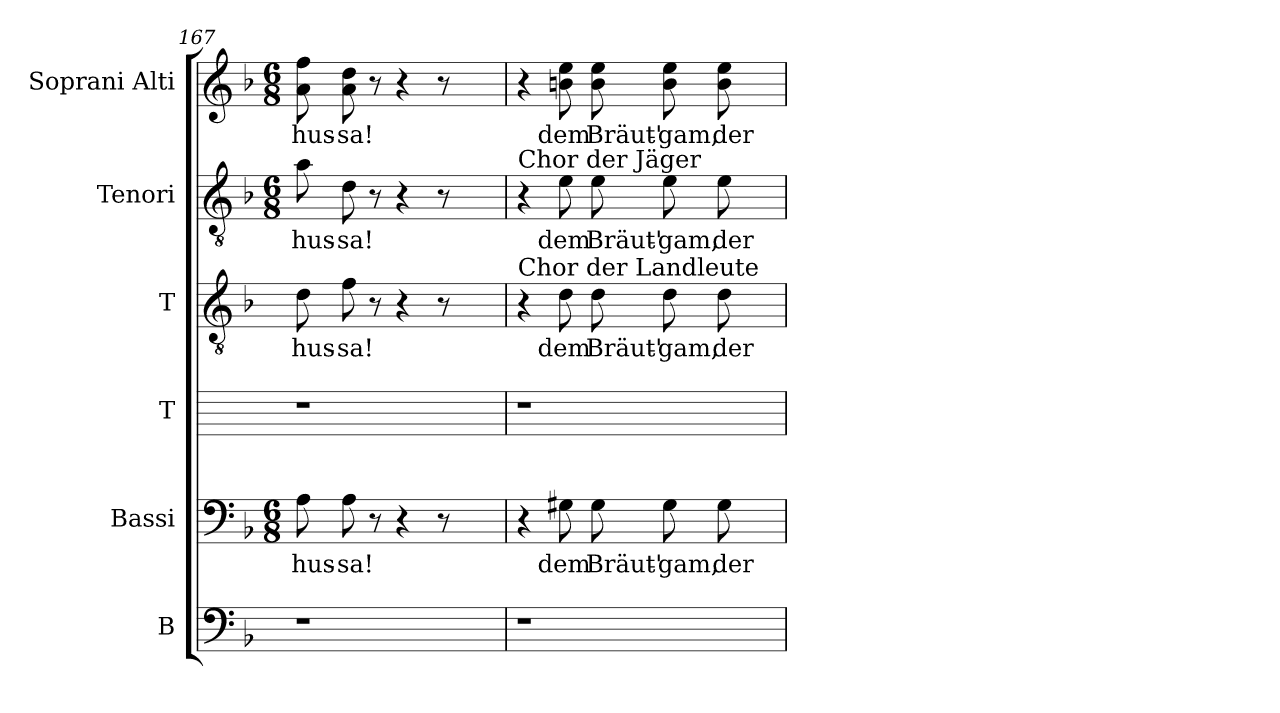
**kern	**kern	**text	**kern	**kern	**text	**kern	**text	**kern	**text
*part6	*part5	*part5	*part4	*part3	*part3	*part2	*part2	*part1	*part1
*staff6	*staff5	*staff5	*staff4	*staff3	*staff3	*staff2	*staff2	*staff1	*staff1
*I"B	*I"Bassi	*	*I"T	*I"T	*	*I"Tenori	*	*I"Soprani  Alti	*
*I'B	*I'B	*	*I'T	*I'T	*	*I'T	*	*I'S  A	*
*clefF4	*clefF4	*	*	*clefGv2	*	*clefGv2	*	*clefG2	*
*k[b-]	*k[b-]	*	*	*k[b-]	*	*k[b-]	*	*k[b-]	*
*F:	*F:	*	*	*F:	*	*F:	*	*F:	*
*	*M6/8	*	*	*	*	*M6/8	*	*M6/8	*
=167	=167	=167	=167	=167	=167	=167	=167	=167	=167
!	!	!LO:LY:b	!	!	!LO:LY:b	!	!LO:LY:b	!	!LO:LY:b
1r	8A\	hus-	1r	8d\	hus-	8a\	hus-	8ff\ 8a\	hus-
!	!	!LO:LY:b:rj	!	!	!LO:LY:b:rj	!	!LO:LY:b:rj	!	!LO:LY:b:rj
.	8A\	-sa!	.	8f\	-sa!	8d\	-sa!	8dd\ 8a\	-sa!
.	8r	.	.	8r	.	8r	.	8r	.
.	4r	.	.	4r	.	4r	.	4r	.
.	8r	.	.	8r	.	8r	.	8r	.
.	4ryy	.	.	4ryy	.	4ryy	.	4ryy	.
!!LO:LB:g=z
=168	=168	=168	=168	=168	=168	=168	=168	=168	=168
!	!	!	!	!	!	!LO:TX:a:t=Chor der Jäger	!	!	!
!	!	!	!	!LO:TX:a:t=Chor der Landleute	!	!	!	!	!
1r	4r	.	1r	4r	.	4r	.	4r	.
!	!	!LO:LY:b:cj	!	!	!LO:LY:b:cj	!	!LO:LY:b:cj	!	!LO:LY:b:cj
.	8G#X\	dem	.	8d\	dem	8e\	dem	8ee\ 8bn\	dem
!	!	!LO:LY:b	!	!	!LO:LY:b	!	!LO:LY:b	!	!LO:LY:b
.	8G#\	Bräut'-	.	8d\	Bräut'-	8e\	Bräut'-	8ee\ 8b\	Bräut'-
!	!	!LO:LY:b:rj	!	!	!LO:LY:b:rj	!	!LO:LY:b:rj	!	!LO:LY:b:rj
.	8G#\	-gam,	.	8d\	-gam,	8e\	-gam,	8ee\ 8b\	-gam,
!	!	!LO:LY:b:cj	!	!	!LO:LY:b:cj	!	!LO:LY:b:cj	!	!LO:LY:b:cj
.	8G#\	der	.	8d\	der	8e\	der	8ee\ 8b\	der
.	4ryy	.	.	4ryy	.	4ryy	.	4ryy	.
=	=	=	=	=	=	=	=	=	=
*-	*-	*-	*-	*-	*-	*-	*-	*-	*-
